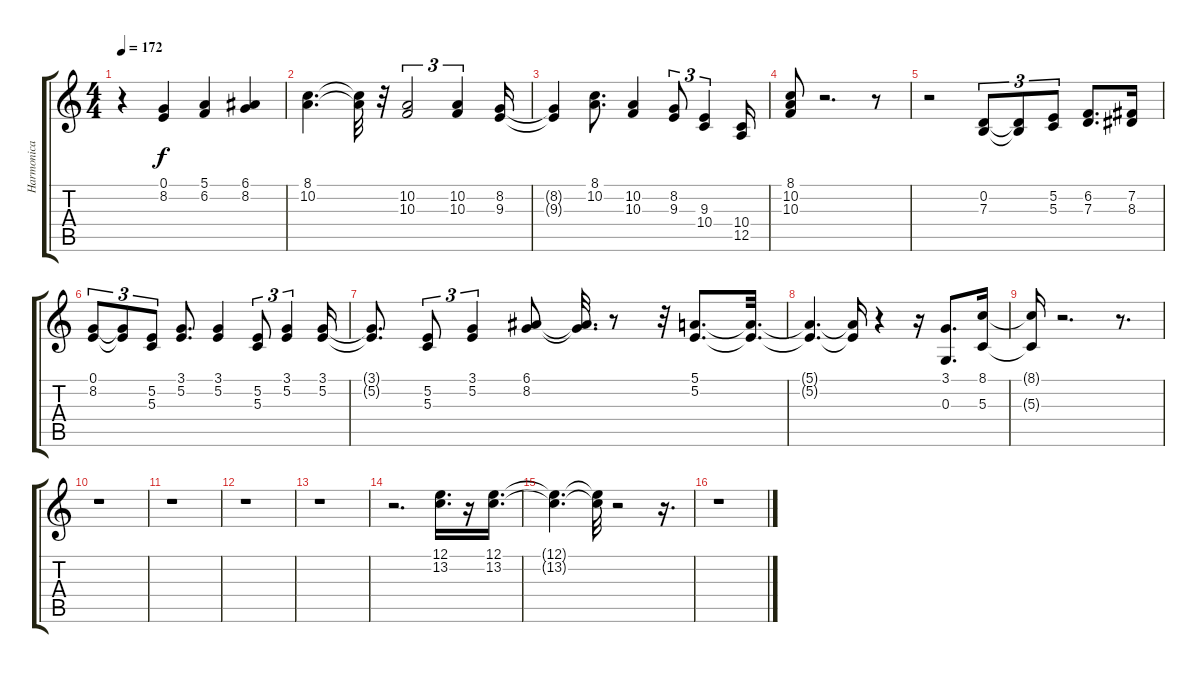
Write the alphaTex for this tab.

\track ("Harmonica" "Harmonica") {instrument harmonica}
\staff {score tabs}
\tuning (E4 B3 G3 D3 A2 E2) {hide}
\ts (4 4)
\tempo 172
\clef g2
\ks c
r.4{dy f} (0.1 8.2).4 (5.1 6.2).4 (6.1 8.2).4 |
(8.1 10.2).4{d} (8.1{t} 10.2{t}).32 r.32 (10.2 10.3).2{tu (3 2)} (10.2 10.3).4{tu (3 2)} (8.2 9.3).16 |
(8.2{t} 9.3{t}).4 (8.1 10.2).8{d} (10.2 10.3).4 (8.2 9.3).8{tu (3 2)} (9.3 10.4).4{tu (3 2)} (10.4 12.5).16 |
(8.1 10.2 10.3).8 r.2{d} r.8 |
r.2 (0.2 7.3).8{tu (3 2)} (0.2{t} 7.3{t}).8{tu (3 2)} (5.2 5.3).8{tu (3 2)} (6.2 7.3).8{d} (7.2 8.3).16 |
(0.1 8.2).8{tu (3 2)} (0.1{t} 8.2{t}).8{tu (3 2)} (5.2 5.3).8{tu (3 2)} (3.1 5.2).8{d} (3.1 5.2).4 (5.2 5.3).8{tu (3 2)} (3.1 5.2).4{tu (3 2)} (3.1 5.2).16 |
(3.1{t} 5.2{t}).8{d} (5.2 5.3).8{tu (3 2)} (3.1 5.2).4{tu (3 2)} (6.1 8.2).8 (6.1{t} 8.2{t}).32{d} r.8 r.32 (5.1 5.2).8{d} (5.1{t} 5.2{t}).32{d} |
(5.1{t} 5.2{t}).4{d} (5.1{t} 5.2{t}).16 r.4 r.16 (3.1 0.3).8{d} (8.1 5.3).16 |
(8.1{t} 5.3{t}).16 r.2{d} r.8{d} |
r.1 |
r.1 |
r.1 |
r.1 |
r.2{d} (12.1 13.2).16{d} r.16 (12.1 13.2).16{d} |
(12.1{t} 13.2{t}).4{d} (12.1{t} 13.2{t}).32 r.2 r.16{d} |
r.1
